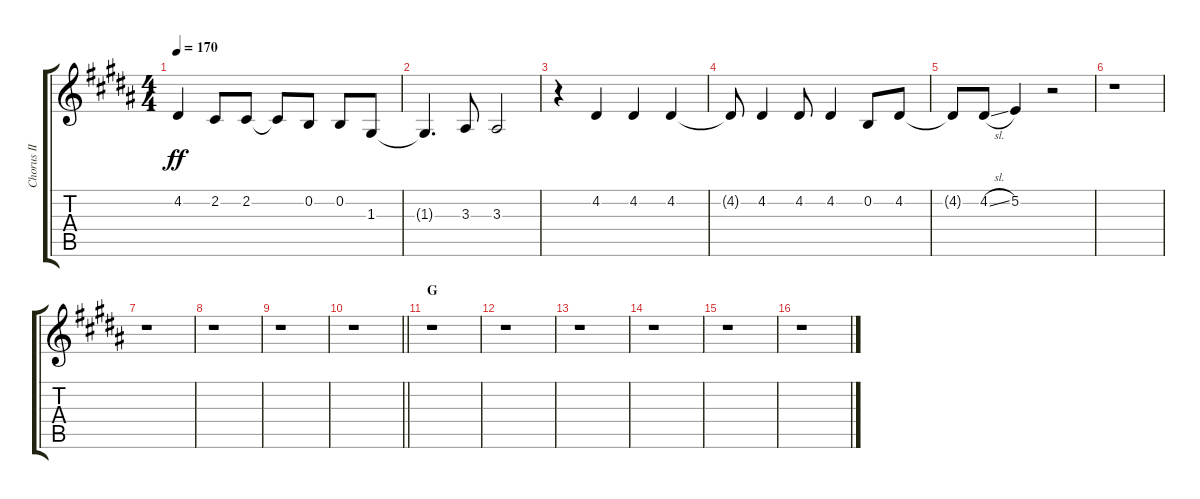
\track ("Chorus II" "Chorus II") {instrument voiceoohs}
\staff {score tabs}
\tuning (E4 B3 G3 D3 A2 E2) {hide}
\ts (4 4)
\tempo 170
\clef g2
\ks b
4.2.4{dy ff} 2.2.8 2.2.8 2.2{t}.8 0.2.8 0.2.8 1.3.8 |
1.3{t}.4{d} 3.3.8 3.3.2 |
r.4 4.2.4 4.2.4 4.2.4 |
4.2{t}.8 4.2.4 4.2.8 4.2.4 0.2.8 4.2.8 |
4.2{t}.8 4.2{sl}.8 5.2.4 r.2 |
r.1 |
r.1 |
r.1 |
r.1 |
\barLineRight lightlight
r.1 |
\section ("" "G")
r.1 |
r.1 |
r.1 |
r.1 |
r.1 |
r.1
